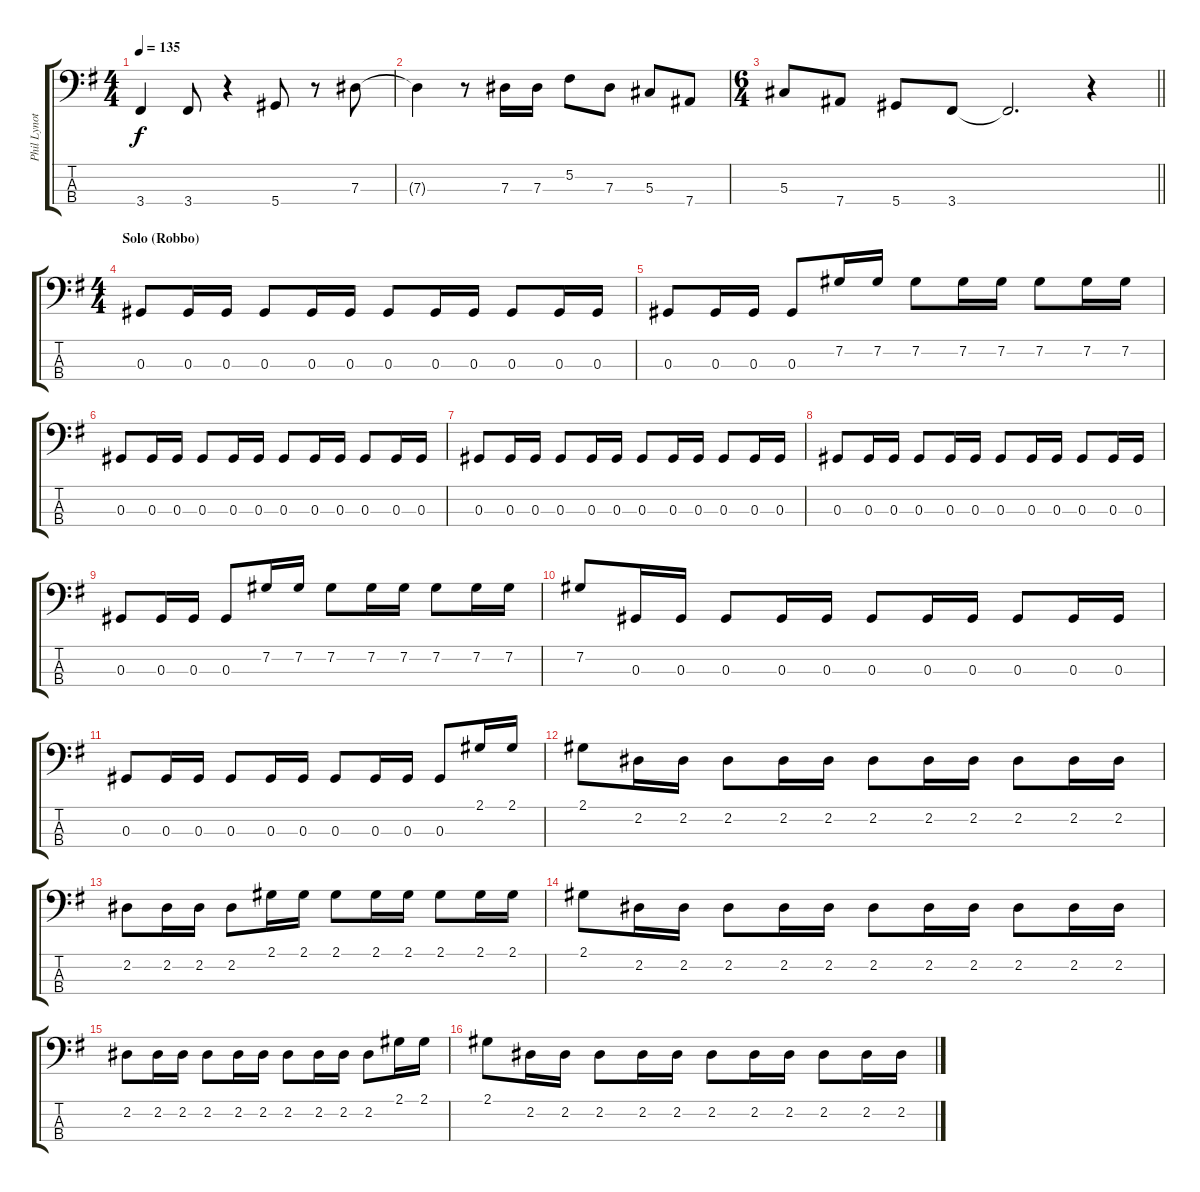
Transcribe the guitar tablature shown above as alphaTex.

\track ("Phil Lynott" "Phil Lynot") {instrument electricbasspick}
\staff {score tabs}
\tuning (Gb2 Db2 Ab1 Eb1) {hide}
\ts (4 4)
\tempo 135
\clef f4
\ks eminor
3.4.4{dy f} 3.4.8 r.4 5.4.8 r.8 7.3.8 |
7.3{t}.4 r.8 7.3.16 7.3.16 5.2.8 7.3.8 5.3.8 7.4.8 |
\ts (6 4)
\barLineRight lightlight
5.3.8 7.4.8 5.4.8 3.4.8 3.4{t}.2{d} r.4 |
\ts (4 4)
\section ("" "Solo (Robbo)")
0.3.8 0.3.16 0.3.16 0.3.8 0.3.16 0.3.16 0.3.8 0.3.16 0.3.16 0.3.8 0.3.16 0.3.16 |
0.3.8 0.3.16 0.3.16 0.3.8 7.2.16 7.2.16 7.2.8 7.2.16 7.2.16 7.2.8 7.2.16 7.2.16 |
0.3.8 0.3.16 0.3.16 0.3.8 0.3.16 0.3.16 0.3.8 0.3.16 0.3.16 0.3.8 0.3.16 0.3.16 |
0.3.8 0.3.16 0.3.16 0.3.8 0.3.16 0.3.16 0.3.8 0.3.16 0.3.16 0.3.8 0.3.16 0.3.16 |
0.3.8 0.3.16 0.3.16 0.3.8 0.3.16 0.3.16 0.3.8 0.3.16 0.3.16 0.3.8 0.3.16 0.3.16 |
0.3.8 0.3.16 0.3.16 0.3.8 7.2.16 7.2.16 7.2.8 7.2.16 7.2.16 7.2.8 7.2.16 7.2.16 |
7.2.8 0.3.16 0.3.16 0.3.8 0.3.16 0.3.16 0.3.8 0.3.16 0.3.16 0.3.8 0.3.16 0.3.16 |
0.3.8 0.3.16 0.3.16 0.3.8 0.3.16 0.3.16 0.3.8 0.3.16 0.3.16 0.3.8 2.1.16 2.1.16 |
2.1.8 2.2.16 2.2.16 2.2.8 2.2.16 2.2.16 2.2.8 2.2.16 2.2.16 2.2.8 2.2.16 2.2.16 |
2.2.8 2.2.16 2.2.16 2.2.8 2.1.16 2.1.16 2.1.8 2.1.16 2.1.16 2.1.8 2.1.16 2.1.16 |
2.1.8 2.2.16 2.2.16 2.2.8 2.2.16 2.2.16 2.2.8 2.2.16 2.2.16 2.2.8 2.2.16 2.2.16 |
2.2.8 2.2.16 2.2.16 2.2.8 2.2.16 2.2.16 2.2.8 2.2.16 2.2.16 2.2.8 2.1.16 2.1.16 |
2.1.8 2.2.16 2.2.16 2.2.8 2.2.16 2.2.16 2.2.8 2.2.16 2.2.16 2.2.8 2.2.16 2.2.16
